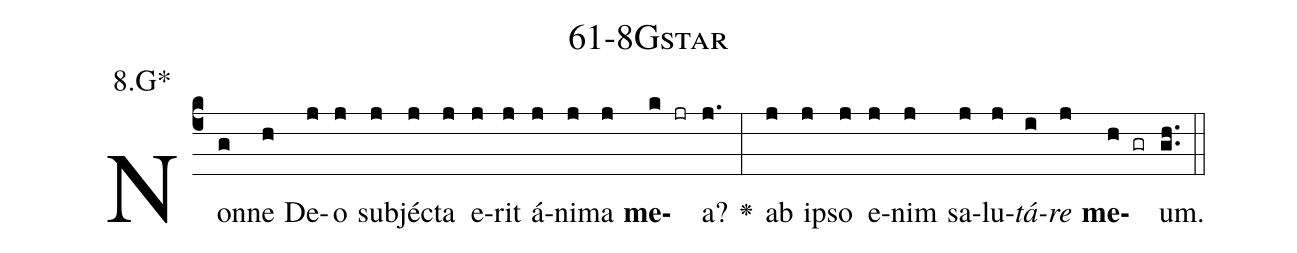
name: 61-8Gstar;
annotation: 8.G*;
%%
(c4)Non(g)ne(h) De(j)o(j) sub(j)jéc(j)ta(j) e(j)rit(j) á(j)ni(j)ma(j) <b>me</b>(k jr)a?(j.) <v>\greheightstar</v>(:) ab(j) ip(j)so(j) e(j)nim(j) sa(j)lu(j)<i>tá</i>(i)<i>re</i>(j) <b>me</b>(h gr)um.(gh..) (::)


%E(j) u(j) o(i) u(j) a(h) e.(gh..) (::)
